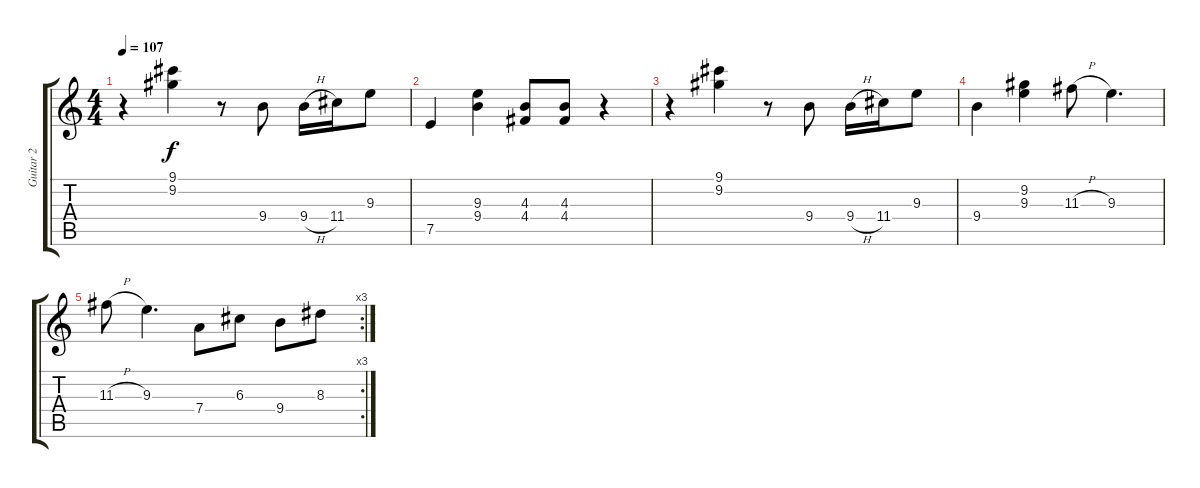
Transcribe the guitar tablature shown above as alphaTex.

\track ("Guitar 2" "Guitar 2") {instrument overdrivenguitar}
\staff {score tabs}
\tuning (E4 B3 G3 D3 A2 E2) {hide}
\ts (4 4)
\tempo 107
\clef g2
\ks c
r.4{dy f} (9.1 9.2).4 r.8 9.4.8 9.4{h}.16 11.4.16 9.3.8 |
7.5.4 (9.3 9.4).4 (4.3 4.4).8 (4.3 4.4).8 r.4 |
r.4 (9.1 9.2).4 r.8 9.4.8 9.4{h}.16 11.4.16 9.3.8 |
9.4.4 (9.2 9.3).4 11.3{h}.8 9.3.4{d} |
\rc 3
11.3{h}.8 9.3.4{d} 7.4.8 6.3.8 9.4.8 8.3.8
